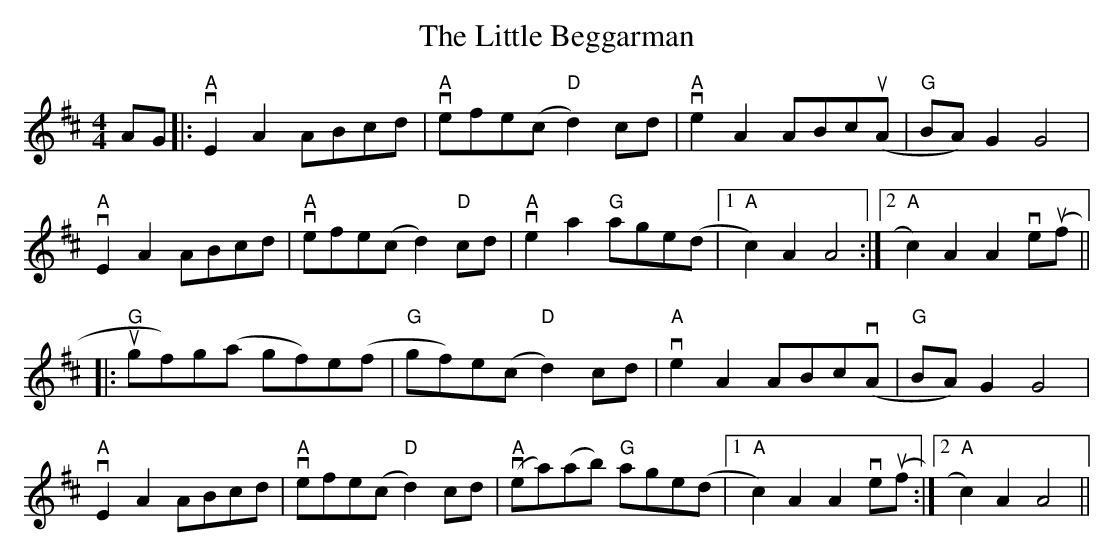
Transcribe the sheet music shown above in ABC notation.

X:1
T: The Little Beggarman
M: 4/4
L: 1/8
K: Amix
AG|:"A"vE2 A2 ABcd|"A" vefe(c "D"d2) cd|"A" ve2 A2 ABc(uA|"G" BA) G2 G4|
"A"vE2 A2 ABcd|"A"vefe(c d2) "D"cd|"A"ve2 a2 "G"age(d|1 "A"c2) A2 A4:|2 "A"c2) A2 A2 ve(uf||
|:"G"ugf)g(a gf)e(f|"G"gf)e(c "D"d2) cd|"A" ve2 A2 ABcv(A|"G"BA) G2 G4|
"A"vE2 A2 ABcd|"A"vefe(c "D"d2) cd|"A" (vea)(ab) "G"age(d|1 "A"c2) A2 A2 ve(uf:|2 "A"c2) A2 A4||
